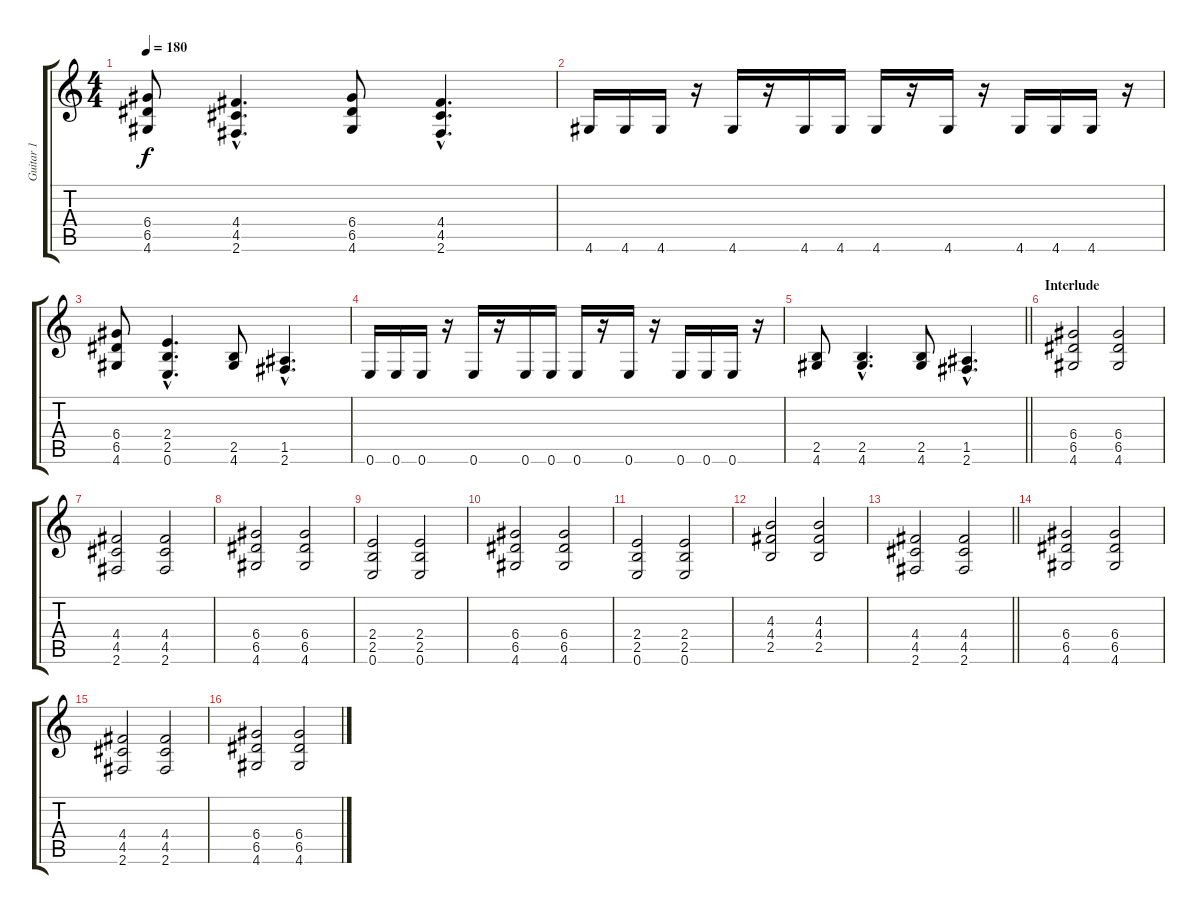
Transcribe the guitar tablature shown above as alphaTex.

\track ("Guitar 1" "Guitar 1") {instrument distortionguitar}
\staff {score tabs}
\tuning (E4 B3 G3 D3 A2 E2) {hide}
\ts (4 4)
\tempo 180
\clef g2
\ks c
(6.4 6.5 4.6).8{dy f} (4.4{hac} 4.5{hac} 2.6{hac}).4{d} (6.4 6.5 4.6).8 (4.4{hac} 4.5{hac} 2.6{hac}).4{d} |
4.6.16 4.6.16 4.6.16 r.16 4.6.16 r.16 4.6.16 4.6.16 4.6.16 r.16 4.6.16 r.16 4.6.16 4.6.16 4.6.16 r.16 |
(6.4 6.5 4.6).8 (2.4{hac} 2.5{hac} 0.6{hac}).4{d} (2.5 4.6).8 (1.5{hac} 2.6{hac}).4{d} |
0.6.16 0.6.16 0.6.16 r.16 0.6.16 r.16 0.6.16 0.6.16 0.6.16 r.16 0.6.16 r.16 0.6.16 0.6.16 0.6.16 r.16 |
\barLineRight lightlight
(2.5 4.6).8 (2.5{hac} 4.6{hac}).4{d} (2.5 4.6).8 (1.5{hac} 2.6{hac}).4{d} |
\section ("" "Interlude")
(6.4 6.5 4.6).2 (6.4 6.5 4.6).2 |
(4.4 4.5 2.6).2 (4.4 4.5 2.6).2 |
(6.4 6.5 4.6).2 (6.4 6.5 4.6).2 |
(2.4 2.5 0.6).2 (2.4 2.5 0.6).2 |
(6.4 6.5 4.6).2 (6.4 6.5 4.6).2 |
(2.4 2.5 0.6).2 (2.4 2.5 0.6).2 |
(4.3 4.4 2.5).2 (4.3 4.4 2.5).2 |
\barLineRight lightlight
(4.4 4.5 2.6).2 (4.4 4.5 2.6).2 |
(6.4 6.5 4.6).2 (6.4 6.5 4.6).2 |
(4.4 4.5 2.6).2 (4.4 4.5 2.6).2 |
(6.4 6.5 4.6).2 (6.4 6.5 4.6).2
